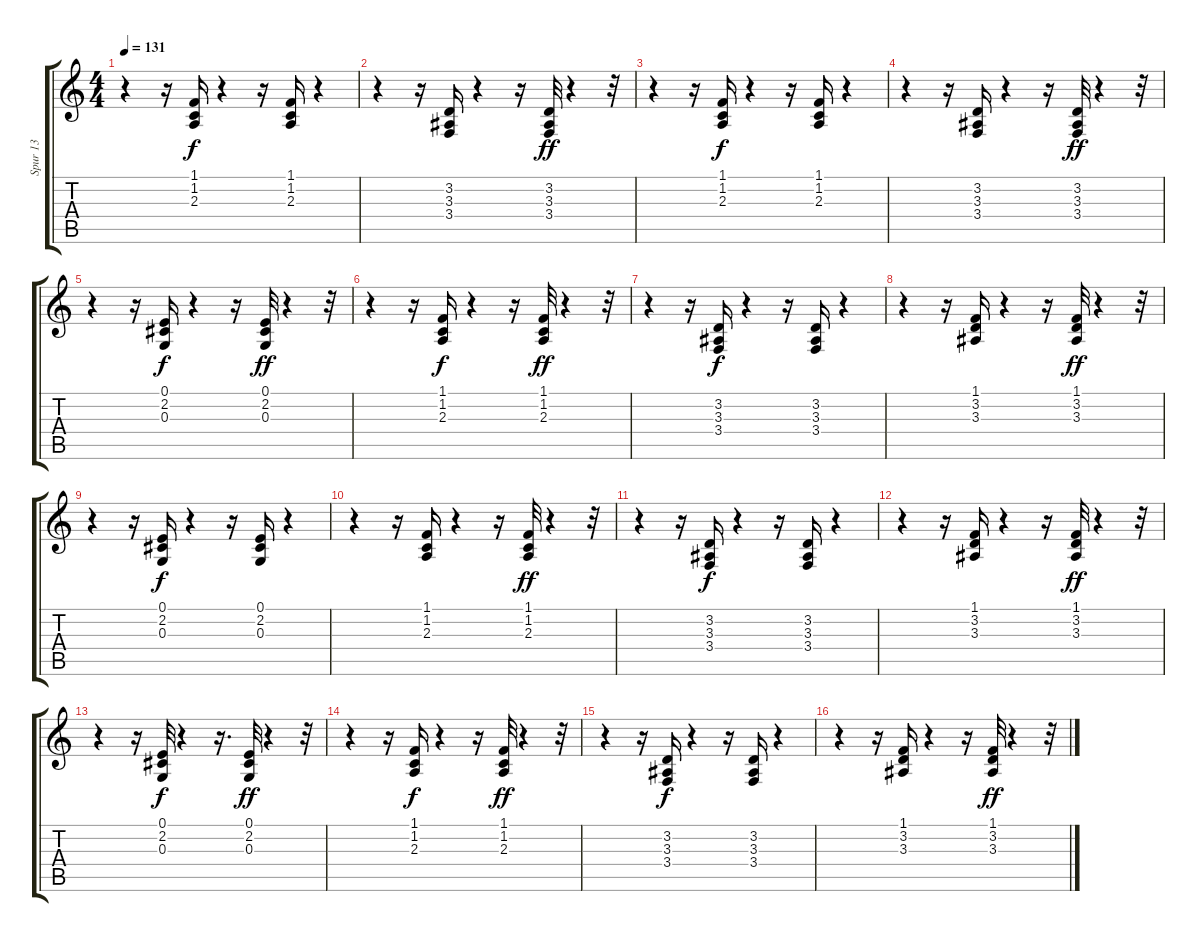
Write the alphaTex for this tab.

\track ("Spur 13" "Spur 13") {instrument percussiveorgan}
\staff {score tabs}
\tuning (E4 B3 G3 D3 A2 E2) {hide}
\ts (4 4)
\tempo 131
\clef g2
\ks c
r.4{dy ff} r.16 (1.1 1.2 2.3).16{dy f} r.4 r.16 (1.1 1.2 2.3).16 r.4 |
r.4 r.16 (3.2 3.3 3.4).16 r.4 r.16 (3.2 3.3 3.4).32{dy ff} r.4 r.32 |
r.4 r.16 (1.1 1.2 2.3).16{dy f} r.4 r.16 (1.1 1.2 2.3).16 r.4 |
r.4 r.16 (3.2 3.3 3.4).16 r.4 r.16 (3.2 3.3 3.4).32{dy ff} r.4 r.32 |
r.4 r.16 (0.1 2.2 0.3).16{dy f} r.4 r.16 (0.1 2.2 0.3).32{dy ff} r.4 r.32 |
r.4 r.16 (1.1 1.2 2.3).16{dy f} r.4 r.16 (1.1 1.2 2.3).32{dy ff} r.4 r.32 |
r.4 r.16 (3.2 3.3 3.4).16{dy f} r.4 r.16 (3.2 3.3 3.4).16 r.4 |
r.4 r.16 (1.1 3.2 3.3).16 r.4 r.16 (1.1 3.2 3.3).32{dy ff} r.4 r.32 |
r.4 r.16 (0.1 2.2 0.3).16{dy f} r.4 r.16 (0.1 2.2 0.3).16 r.4 |
r.4 r.16 (1.1 1.2 2.3).16 r.4 r.16 (1.1 1.2 2.3).32{dy ff} r.4 r.32 |
r.4 r.16 (3.2 3.3 3.4).16{dy f} r.4 r.16 (3.2 3.3 3.4).16 r.4 |
r.4 r.16 (1.1 3.2 3.3).16 r.4 r.16 (1.1 3.2 3.3).32{dy ff} r.4 r.32 |
r.4 r.16 (0.1 2.2 0.3).32{dy f} r.4 r.16{d} (0.1 2.2 0.3).32{dy ff} r.4 r.32 |
r.4 r.16 (1.1 1.2 2.3).16{dy f} r.4 r.16 (1.1 1.2 2.3).32{dy ff} r.4 r.32 |
r.4 r.16 (3.2 3.3 3.4).16{dy f} r.4 r.16 (3.2 3.3 3.4).16 r.4 |
r.4 r.16 (1.1 3.2 3.3).16 r.4 r.16 (1.1 3.2 3.3).32{dy ff} r.4 r.32
